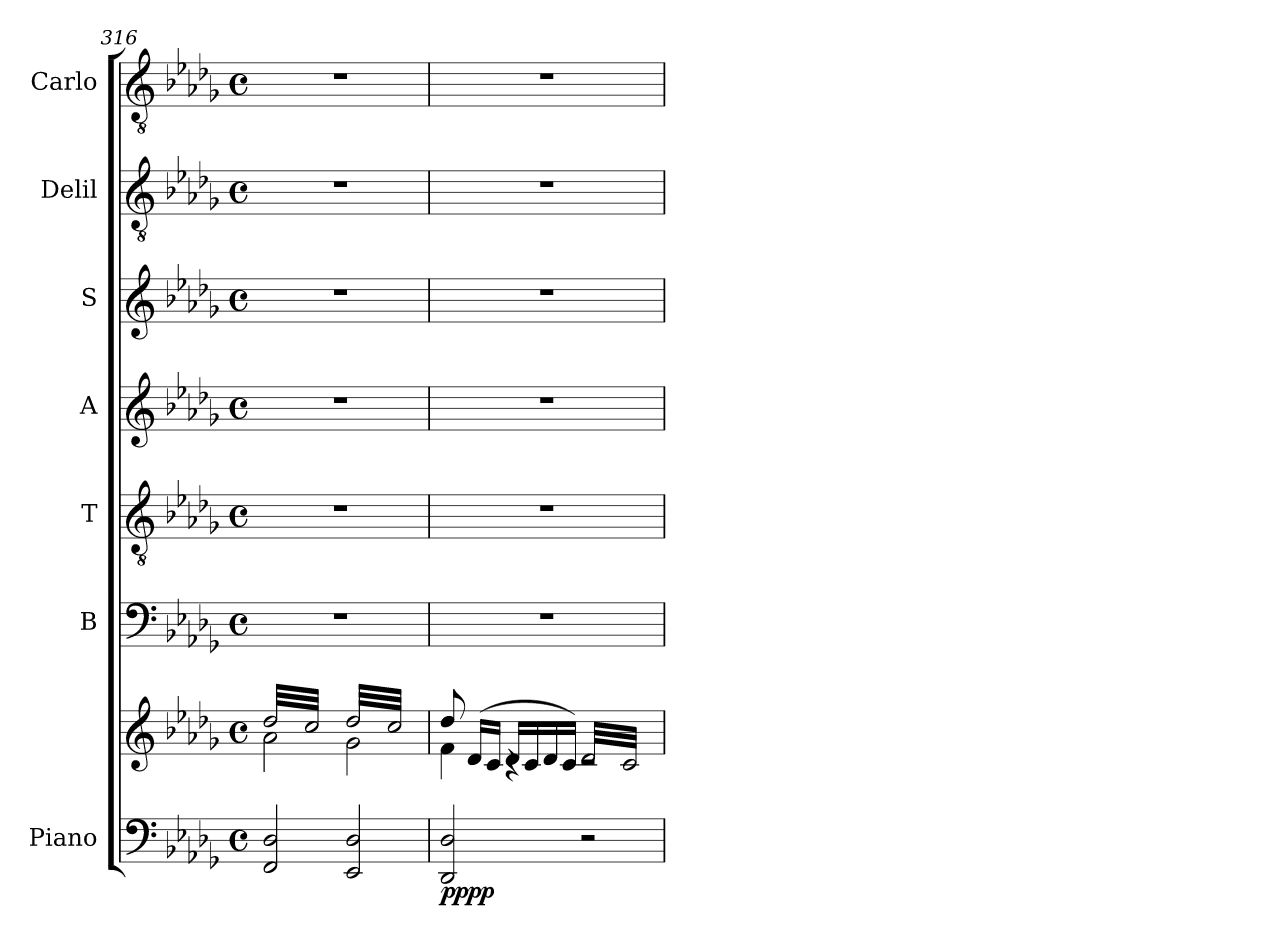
**kern	**kern	**dynam	**kern	**kern	**kern	**kern	**kern	**kern
*part7	*part7	*part7	*part6	*part5	*part4	*part3	*part2	*part1
*staff8	*staff7	*staff7/8	*staff6	*staff5	*staff4	*staff3	*staff2	*staff1
*I"Piano	*	*	*I"B	*I"T	*I"A	*I"S	*I"Delil	*I"Carlo
*I'Pno	*	*	*I'B	*I'T	*I'A	*I'S	*	*
*clefF4	*clefG2	*	*clefF4	*clefGv2	*clefG2	*clefG2	*clefGv2	*clefGv2
*k[b-e-a-d-g-]	*k[b-e-a-d-g-]	*	*k[b-e-a-d-g-]	*k[b-e-a-d-g-]	*k[b-e-a-d-g-]	*k[b-e-a-d-g-]	*k[b-e-a-d-g-]	*k[b-e-a-d-g-]
*M4/4	*M4/4	*	*M4/4	*M4/4	*M4/4	*M4/4	*M4/4	*M4/4
*met(c)	*met(c)	*	*met(c)	*met(c)	*met(c)	*met(c)	*met(c)	*met(c)
=316	=316	=316	=316	=316	=316	=316	=316	=316
*	*^	*	*	*	*	*	*	*
*	*tremolo	*	*	*	*	*	*	*	*
2FF/ 2D-/	(32dd-/LLL	2a-\	.	1r	1r	1r	1r	1r	1r
.	32cc/)	.	.	.	.	.	.	.	.
.	32dd-/	.	.	.	.	.	.	.	.
.	32cc/)	.	.	.	.	.	.	.	.
.	32dd-/	.	.	.	.	.	.	.	.
.	32cc/)	.	.	.	.	.	.	.	.
.	32dd-/	.	.	.	.	.	.	.	.
.	32cc/)	.	.	.	.	.	.	.	.
.	32dd-/	.	.	.	.	.	.	.	.
.	32cc/)	.	.	.	.	.	.	.	.
.	32dd-/	.	.	.	.	.	.	.	.
.	32cc/)	.	.	.	.	.	.	.	.
.	32dd-/	.	.	.	.	.	.	.	.
.	32cc/)	.	.	.	.	.	.	.	.
.	32dd-/	.	.	.	.	.	.	.	.
.	32cc/)JJJ	.	.	.	.	.	.	.	.
2EE-/ 2D-/	(32dd-/LLL	2g-\	.	.	.	.	.	.	.
.	32cc/)	.	.	.	.	.	.	.	.
.	32dd-/	.	.	.	.	.	.	.	.
.	32cc/)	.	.	.	.	.	.	.	.
.	32dd-/	.	.	.	.	.	.	.	.
.	32cc/)	.	.	.	.	.	.	.	.
.	32dd-/	.	.	.	.	.	.	.	.
.	32cc/)	.	.	.	.	.	.	.	.
.	32dd-/	.	.	.	.	.	.	.	.
.	32cc/)	.	.	.	.	.	.	.	.
.	32dd-/	.	.	.	.	.	.	.	.
.	32cc/)	.	.	.	.	.	.	.	.
.	32dd-/	.	.	.	.	.	.	.	.
.	32cc/)	.	.	.	.	.	.	.	.
.	32dd-/	.	.	.	.	.	.	.	.
.	32cc/)JJJ	.	.	.	.	.	.	.	.
*	*Xtremolo	*	*	*	*	*	*	*	*
=317	=317	=317	=317	=317	=317	=317	=317	=317	=317
!	!	!	!LO:DY:b=2	!	!	!	!	!	!
!	!	!	!LO:DY:n=1:b	!	!	!	!	!	!
2DD-/ 2D-/	8dd-/	4f\	pp pp	1r	1r	1r	1r	1r	1r
.	.	.	.	.	.	.	.	.	.
.	.	.	.	.	.	.	.	.	.
.	.	.	.	.	.	.	.	.	.
.	(16d-/LL	.	.	.	.	.	.	.	.
.	.	.	.	.	.	.	.	.	.
.	16c/JJ	.	.	.	.	.	.	.	.
.	.	.	.	.	.	.	.	.	.
.	16d-/LL	4rc	.	.	.	.	.	.	.
.	16c/	.	.	.	.	.	.	.	.
.	16d-/	.	.	.	.	.	.	.	.
.	16c/JJ)	.	.	.	.	.	.	.	.
*	*tremolo	*	*	*	*	*	*	*	*
2r	(32d-/LLL	2rc	.	.	.	.	.	.	.
.	32c/)	.	.	.	.	.	.	.	.
.	32d-/	.	.	.	.	.	.	.	.
.	32c/)	.	.	.	.	.	.	.	.
.	32d-/	.	.	.	.	.	.	.	.
.	32c/)	.	.	.	.	.	.	.	.
.	32d-/	.	.	.	.	.	.	.	.
.	32c/)	.	.	.	.	.	.	.	.
.	32d-/	.	.	.	.	.	.	.	.
.	32c/)	.	.	.	.	.	.	.	.
.	32d-/	.	.	.	.	.	.	.	.
.	32c/)	.	.	.	.	.	.	.	.
.	32d-/	.	.	.	.	.	.	.	.
.	32c/)	.	.	.	.	.	.	.	.
.	32d-/	.	.	.	.	.	.	.	.
.	32c/)JJJ	.	.	.	.	.	.	.	.
*	*Xtremolo	*	*	*	*	*	*	*	*
.	.	.	.	.	.	.	.	.	.
.	.	.	.	.	.	.	.	.	.
.	.	.	.	.	.	.	.	.	.
.	.	.	.	.	.	.	.	.	.
.	.	.	.	.	.	.	.	.	.
.	.	.	.	.	.	.	.	.	.
.	.	.	.	.	.	.	.	.	.
.	.	.	.	.	.	.	.	.	.
*	*v	*v	*	*	*	*	*	*	*
=	=	=	=	=	=	=	=	=
*-	*-	*-	*-	*-	*-	*-	*-	*-
